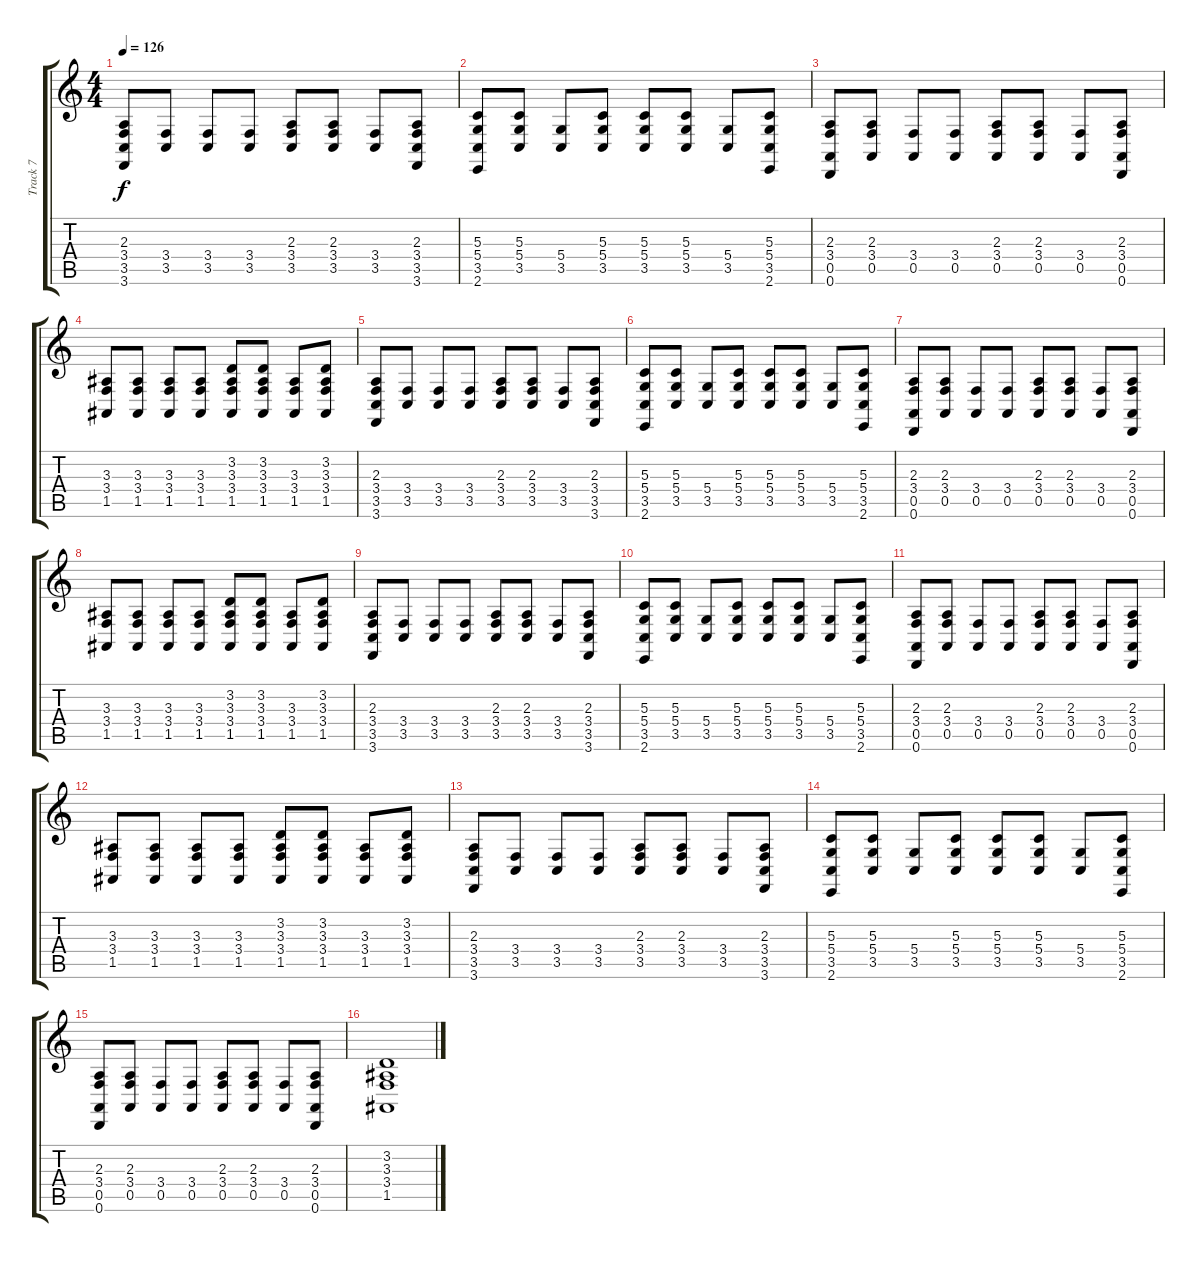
\track ("Track 7" "Track 7") {instrument brightacousticpiano}
\staff {score tabs}
\tuning (E4 B3 G3 D3 A2 D2) {hide}
\ts (4 4)
\tempo 126
\clef g2
\ks c
(2.3 3.4 3.5 3.6).8{dy f} (3.4 3.5).8 (3.4 3.5).8 (3.4 3.5).8 (2.3 3.4 3.5).8 (2.3 3.4 3.5).8 (3.4 3.5).8 (2.3 3.4 3.5 3.6).8 |
(5.3 5.4 3.5 2.6).8 (5.3 5.4 3.5).8 (5.4 3.5).8 (5.3 5.4 3.5).8 (5.3 5.4 3.5).8 (5.3 5.4 3.5).8 (5.4 3.5).8 (5.3 5.4 3.5 2.6).8 |
(2.3 3.4 0.5 0.6).8 (2.3 3.4 0.5).8 (3.4 0.5).8 (3.4 0.5).8 (2.3 3.4 0.5).8 (2.3 3.4 0.5).8 (3.4 0.5).8 (2.3 3.4 0.5 0.6).8 |
(3.3 3.4 1.5).8 (3.3 3.4 1.5).8 (3.3 3.4 1.5).8 (3.3 3.4 1.5).8 (3.2 3.3 3.4 1.5).8 (3.2 3.3 3.4 1.5).8 (3.3 3.4 1.5).8 (3.2 3.3 3.4 1.5).8 |
(2.3 3.4 3.5 3.6).8 (3.4 3.5).8 (3.4 3.5).8 (3.4 3.5).8 (2.3 3.4 3.5).8 (2.3 3.4 3.5).8 (3.4 3.5).8 (2.3 3.4 3.5 3.6).8 |
(5.3 5.4 3.5 2.6).8 (5.3 5.4 3.5).8 (5.4 3.5).8 (5.3 5.4 3.5).8 (5.3 5.4 3.5).8 (5.3 5.4 3.5).8 (5.4 3.5).8 (5.3 5.4 3.5 2.6).8 |
(2.3 3.4 0.5 0.6).8 (2.3 3.4 0.5).8 (3.4 0.5).8 (3.4 0.5).8 (2.3 3.4 0.5).8 (2.3 3.4 0.5).8 (3.4 0.5).8 (2.3 3.4 0.5 0.6).8 |
(3.3 3.4 1.5).8 (3.3 3.4 1.5).8 (3.3 3.4 1.5).8 (3.3 3.4 1.5).8 (3.2 3.3 3.4 1.5).8 (3.2 3.3 3.4 1.5).8 (3.3 3.4 1.5).8 (3.2 3.3 3.4 1.5).8 |
(2.3 3.4 3.5 3.6).8 (3.4 3.5).8 (3.4 3.5).8 (3.4 3.5).8 (2.3 3.4 3.5).8 (2.3 3.4 3.5).8 (3.4 3.5).8 (2.3 3.4 3.5 3.6).8 |
(5.3 5.4 3.5 2.6).8 (5.3 5.4 3.5).8 (5.4 3.5).8 (5.3 5.4 3.5).8 (5.3 5.4 3.5).8 (5.3 5.4 3.5).8 (5.4 3.5).8 (5.3 5.4 3.5 2.6).8 |
(2.3 3.4 0.5 0.6).8 (2.3 3.4 0.5).8 (3.4 0.5).8 (3.4 0.5).8 (2.3 3.4 0.5).8 (2.3 3.4 0.5).8 (3.4 0.5).8 (2.3 3.4 0.5 0.6).8 |
(3.3 3.4 1.5).8 (3.3 3.4 1.5).8 (3.3 3.4 1.5).8 (3.3 3.4 1.5).8 (3.2 3.3 3.4 1.5).8 (3.2 3.3 3.4 1.5).8 (3.3 3.4 1.5).8 (3.2 3.3 3.4 1.5).8 |
(2.3 3.4 3.5 3.6).8 (3.4 3.5).8 (3.4 3.5).8 (3.4 3.5).8 (2.3 3.4 3.5).8 (2.3 3.4 3.5).8 (3.4 3.5).8 (2.3 3.4 3.5 3.6).8 |
(5.3 5.4 3.5 2.6).8 (5.3 5.4 3.5).8 (5.4 3.5).8 (5.3 5.4 3.5).8 (5.3 5.4 3.5).8 (5.3 5.4 3.5).8 (5.4 3.5).8 (5.3 5.4 3.5 2.6).8 |
(2.3 3.4 0.5 0.6).8 (2.3 3.4 0.5).8 (3.4 0.5).8 (3.4 0.5).8 (2.3 3.4 0.5).8 (2.3 3.4 0.5).8 (3.4 0.5).8 (2.3 3.4 0.5 0.6).8 |
(3.2 3.3 3.4 1.5).1
